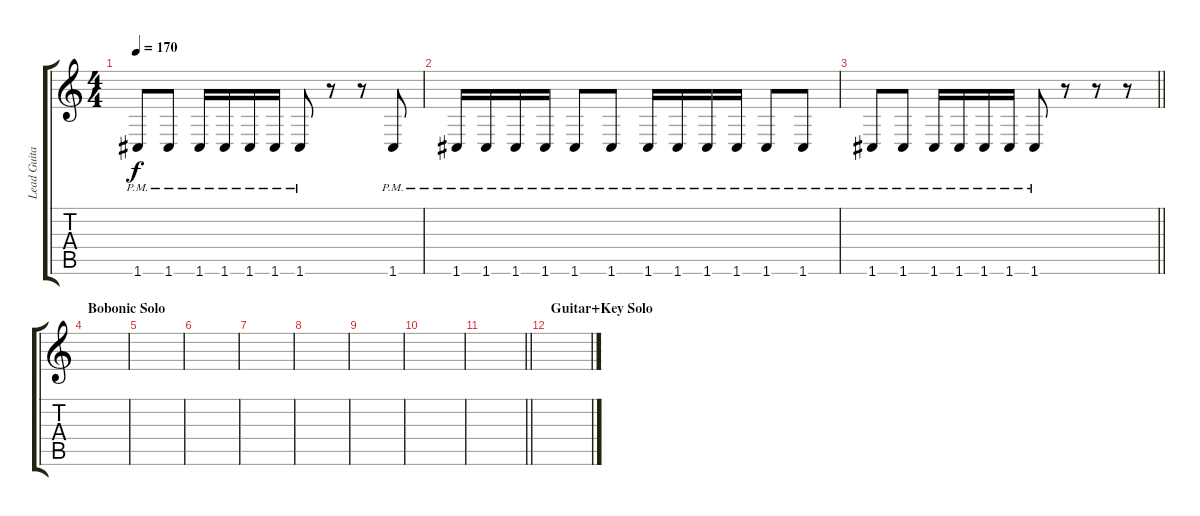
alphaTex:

\track ("Lead Guitar" "Lead Guita") {instrument overdrivenguitar}
\staff {score tabs}
\tuning (C4 G3 Eb3 Bb2 F2 C2) {hide}
\ts (4 4)
\tempo 170
\clef g2
\ks c
1.6{pm}.8{dy f} 1.6{pm}.8 1.6{pm}.16 1.6{pm}.16 1.6{pm}.16 1.6{pm}.16 1.6{pm}.8 r.8 r.8 1.6{pm}.8 |
1.6{pm}.16 1.6{pm}.16 1.6{pm}.16 1.6{pm}.16 1.6{pm}.8 1.6{pm}.8 1.6{pm}.16 1.6{pm}.16 1.6{pm}.16 1.6{pm}.16 1.6{pm}.8 1.6{pm}.8 |
\barLineRight lightlight
1.6{pm}.8 1.6{pm}.8 1.6{pm}.16 1.6{pm}.16 1.6{pm}.16 1.6{pm}.16 1.6{pm}.8 r.8 r.8 r.8 |
\section ("" "Bobonic Solo")
|
|
|
|
|
|
|
\barLineRight lightlight
|
\section ("" "Guitar+Key Solo")
